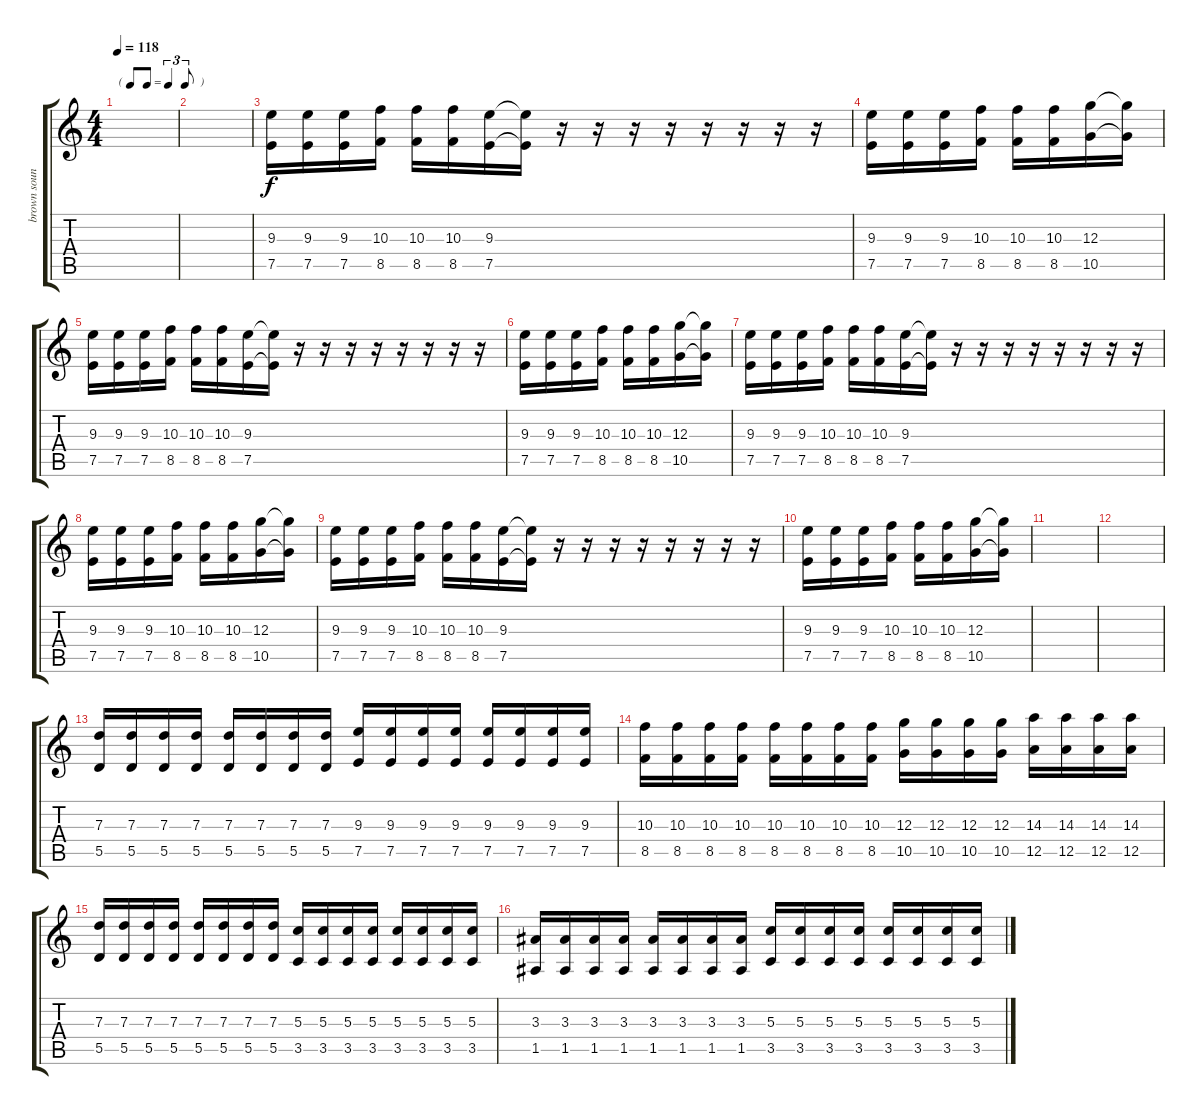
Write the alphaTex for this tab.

\track ("brown sound" "brown soun") {instrument distortionguitar}
\staff {score tabs}
\tuning (E4 B3 G3 D3 A2 D2) {hide}
\ts (4 4)
\tf triplet8th
\tempo 118
\clef g2
\ks c
|
|
(9.3 7.5).16{volume 12} (9.3 7.5).16 (9.3 7.5).16 (10.3 8.5).16 (10.3 8.5).16 (10.3 8.5).16 (9.3 7.5).16 (9.3{t} 7.5{t}).16 r.16 r.16 r.16 r.16 r.16 r.16 r.16 r.16 |
(9.3 7.5).16 (9.3 7.5).16 (9.3 7.5).16 (10.3 8.5).16 (10.3 8.5).16 (10.3 8.5).16 (12.3 10.5).16 (12.3{t} 10.5{t}).16 |
(9.3 7.5).16 (9.3 7.5).16 (9.3 7.5).16 (10.3 8.5).16 (10.3 8.5).16 (10.3 8.5).16 (9.3 7.5).16 (9.3{t} 7.5{t}).16 r.16 r.16 r.16 r.16 r.16 r.16 r.16 r.16 |
(9.3 7.5).16 (9.3 7.5).16 (9.3 7.5).16 (10.3 8.5).16 (10.3 8.5).16 (10.3 8.5).16 (12.3 10.5).16 (12.3{t} 10.5{t}).16 |
(9.3 7.5).16 (9.3 7.5).16 (9.3 7.5).16 (10.3 8.5).16 (10.3 8.5).16 (10.3 8.5).16 (9.3 7.5).16 (9.3{t} 7.5{t}).16 r.16 r.16 r.16 r.16 r.16 r.16 r.16 r.16 |
(9.3 7.5).16 (9.3 7.5).16 (9.3 7.5).16 (10.3 8.5).16 (10.3 8.5).16 (10.3 8.5).16 (12.3 10.5).16 (12.3{t} 10.5{t}).16 |
(9.3 7.5).16 (9.3 7.5).16 (9.3 7.5).16 (10.3 8.5).16 (10.3 8.5).16 (10.3 8.5).16 (9.3 7.5).16 (9.3{t} 7.5{t}).16 r.16 r.16 r.16 r.16 r.16 r.16 r.16 r.16 |
(9.3 7.5).16 (9.3 7.5).16 (9.3 7.5).16 (10.3 8.5).16 (10.3 8.5).16 (10.3 8.5).16 (12.3 10.5).16 (12.3{t} 10.5{t}).16 |
|
|
(7.3 5.5).16{volume 12} (7.3 5.5).16 (7.3 5.5).16 (7.3 5.5).16 (7.3 5.5).16 (7.3 5.5).16 (7.3 5.5).16 (7.3 5.5).16 (9.3 7.5).16 (9.3 7.5).16 (9.3 7.5).16 (9.3 7.5).16 (9.3 7.5).16 (9.3 7.5).16 (9.3 7.5).16 (9.3 7.5).16 |
(10.3 8.5).16 (10.3 8.5).16 (10.3 8.5).16 (10.3 8.5).16 (10.3 8.5).16 (10.3 8.5).16 (10.3 8.5).16 (10.3 8.5).16 (12.3 10.5).16 (12.3 10.5).16 (12.3 10.5).16 (12.3 10.5).16 (14.3 12.5).16 (14.3 12.5).16 (14.3 12.5).16 (14.3 12.5).16 |
(7.3 5.5).16 (7.3 5.5).16 (7.3 5.5).16 (7.3 5.5).16 (7.3 5.5).16 (7.3 5.5).16 (7.3 5.5).16 (7.3 5.5).16 (5.3 3.5).16 (5.3 3.5).16 (5.3 3.5).16 (5.3 3.5).16 (5.3 3.5).16 (5.3 3.5).16 (5.3 3.5).16 (5.3 3.5).16 |
(3.3 1.5).16 (3.3 1.5).16 (3.3 1.5).16 (3.3 1.5).16 (3.3 1.5).16 (3.3 1.5).16 (3.3 1.5).16 (3.3 1.5).16 (5.3 3.5).16 (5.3 3.5).16 (5.3 3.5).16 (5.3 3.5).16 (5.3 3.5).16 (5.3 3.5).16 (5.3 3.5).16 (5.3 3.5).16
